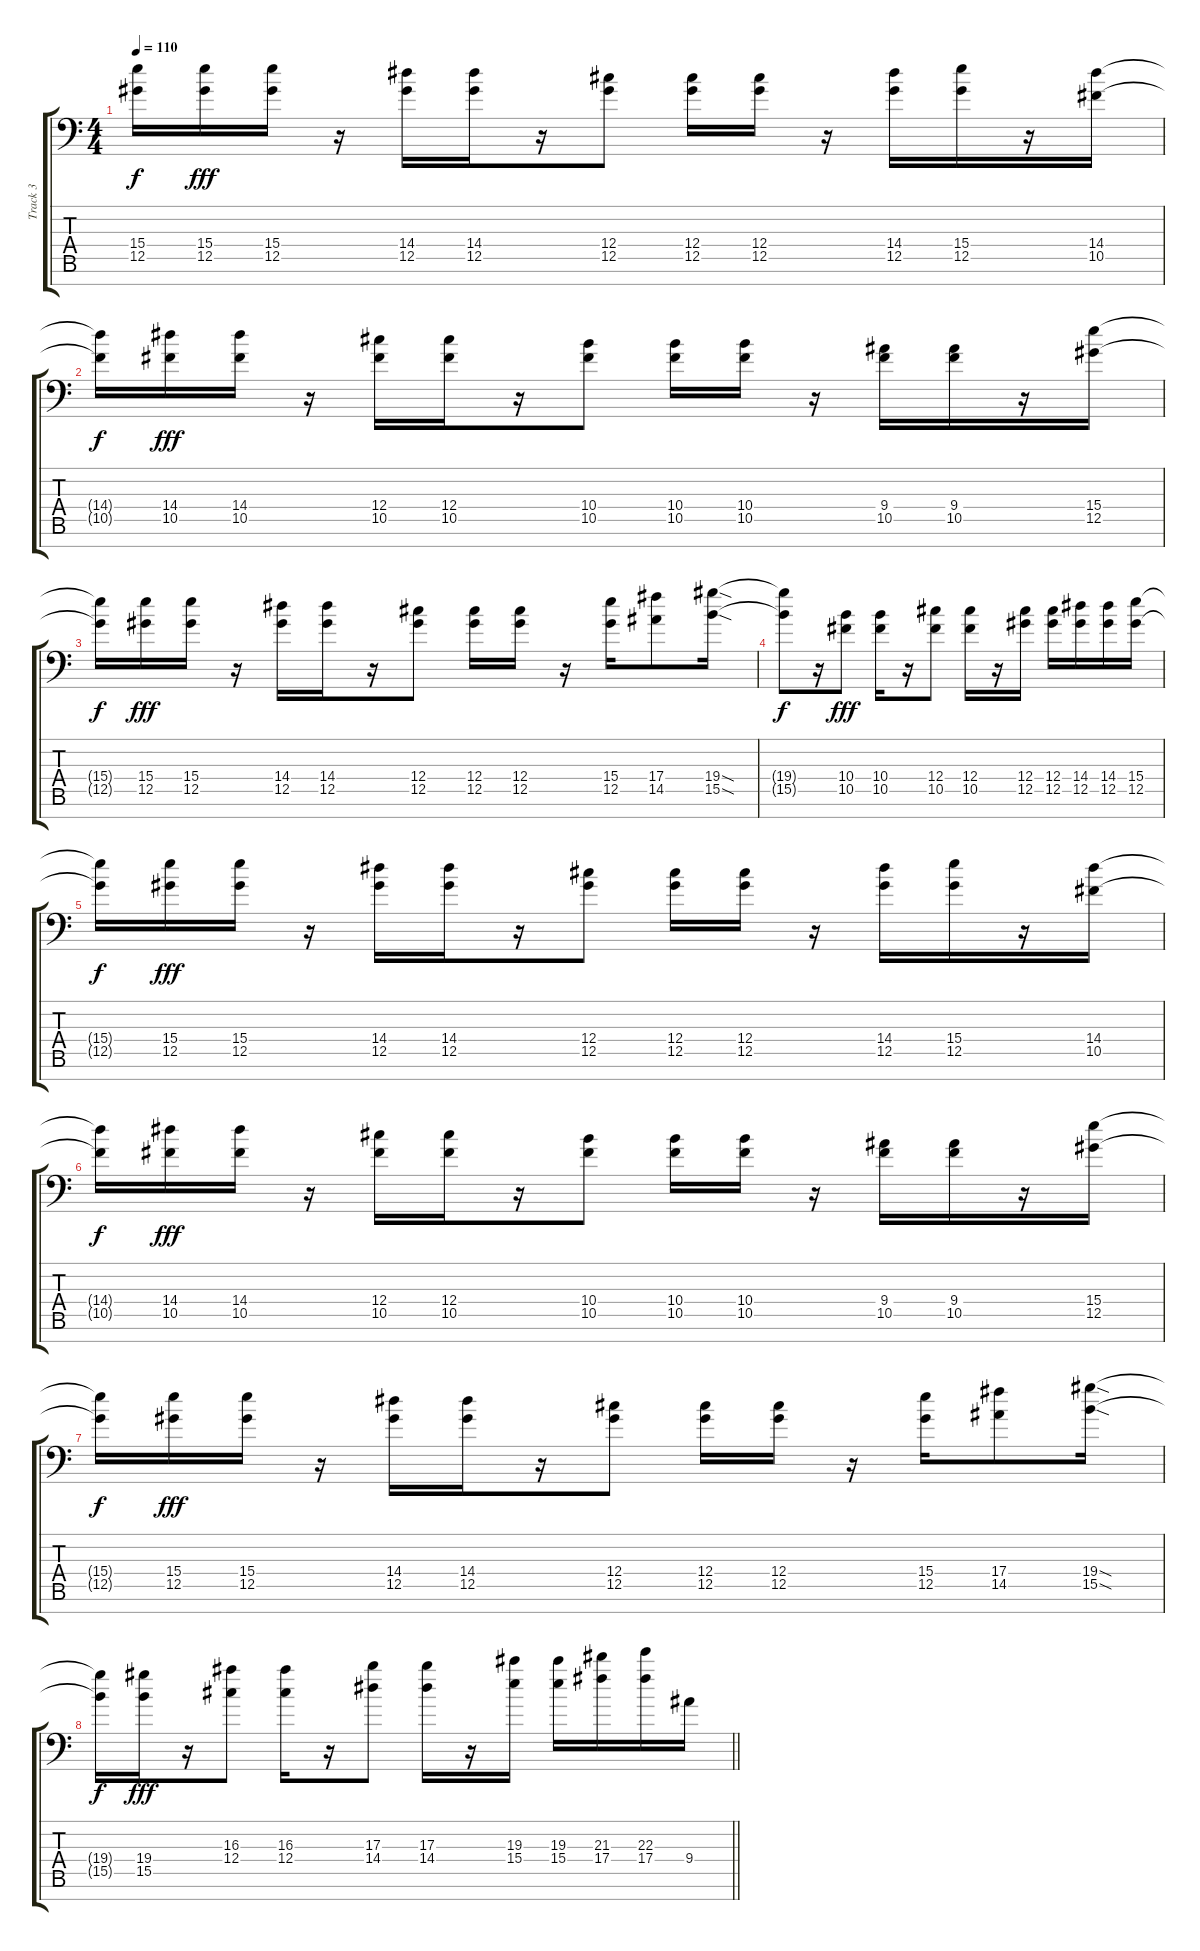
\track ("Track 3" "Track 3") {instrument overdrivenguitar}
\staff {score tabs}
\tuning (Eb4 Bb3 Gb3 Db3 Ab2 Eb2 Ab1) {hide}
\ts (4 4)
\tempo 110
\clef f4
\ks c
(15.4{t} 12.5{t}).16{dy f} (15.4 12.5).16{dy fff} (15.4 12.5).16 r.16 (14.4 12.5).16 (14.4 12.5).16 r.16 (12.4 12.5).8 (12.4 12.5).16 (12.4 12.5).16 r.16 (14.4 12.5).16 (15.4 12.5).16 r.16 (14.4 10.5).16 |
(14.4{t} 10.5{t}).16{dy f} (14.4 10.5).16{dy fff} (14.4 10.5).16 r.16 (12.4 10.5).16 (12.4 10.5).16 r.16 (10.4 10.5).8 (10.4 10.5).16 (10.4 10.5).16 r.16 (9.4 10.5).16 (9.4 10.5).16 r.16 (15.4 12.5).16 |
(15.4{t} 12.5{t}).16{dy f} (15.4 12.5).16{dy fff} (15.4 12.5).16 r.16 (14.4 12.5).16 (14.4 12.5).16 r.16 (12.4 12.5).8 (12.4 12.5).16 (12.4 12.5).16 r.16 (15.4 12.5).16 (17.4 14.5).8 (19.4{sod} 15.5{sod}).16 |
(19.4{t} 15.5{t}).8{dy f} r.16 (10.4 10.5).8{dy fff} (10.4 10.5).16 r.16 (12.4 10.5).8 (12.4 10.5).16 r.16 (12.4 12.5).16 (12.4 12.5).16 (14.4 12.5).16 (14.4 12.5).16 (15.4 12.5).16 |
(15.4{t} 12.5{t}).16{dy f} (15.4 12.5).16{dy fff} (15.4 12.5).16 r.16 (14.4 12.5).16 (14.4 12.5).16 r.16 (12.4 12.5).8 (12.4 12.5).16 (12.4 12.5).16 r.16 (14.4 12.5).16 (15.4 12.5).16 r.16 (14.4 10.5).16 |
(14.4{t} 10.5{t}).16{dy f} (14.4 10.5).16{dy fff} (14.4 10.5).16 r.16 (12.4 10.5).16 (12.4 10.5).16 r.16 (10.4 10.5).8 (10.4 10.5).16 (10.4 10.5).16 r.16 (9.4 10.5).16 (9.4 10.5).16 r.16 (15.4 12.5).16 |
(15.4{t} 12.5{t}).16{dy f} (15.4 12.5).16{dy fff} (15.4 12.5).16 r.16 (14.4 12.5).16 (14.4 12.5).16 r.16 (12.4 12.5).8 (12.4 12.5).16 (12.4 12.5).16 r.16 (15.4 12.5).16 (17.4 14.5).8 (19.4{sod} 15.5{sod}).16 |
\barLineRight lightlight
(19.4{t} 15.5{t}).16{dy f} (19.4 15.5).16{dy fff} r.16 (16.3 12.4).8 (16.3 12.4).16 r.16 (17.3 14.4).8 (17.3 14.4).16 r.16 (19.3 15.4).16 (19.3 15.4).16 (21.3 17.4).16 (22.3 17.4).16 9.4.16
